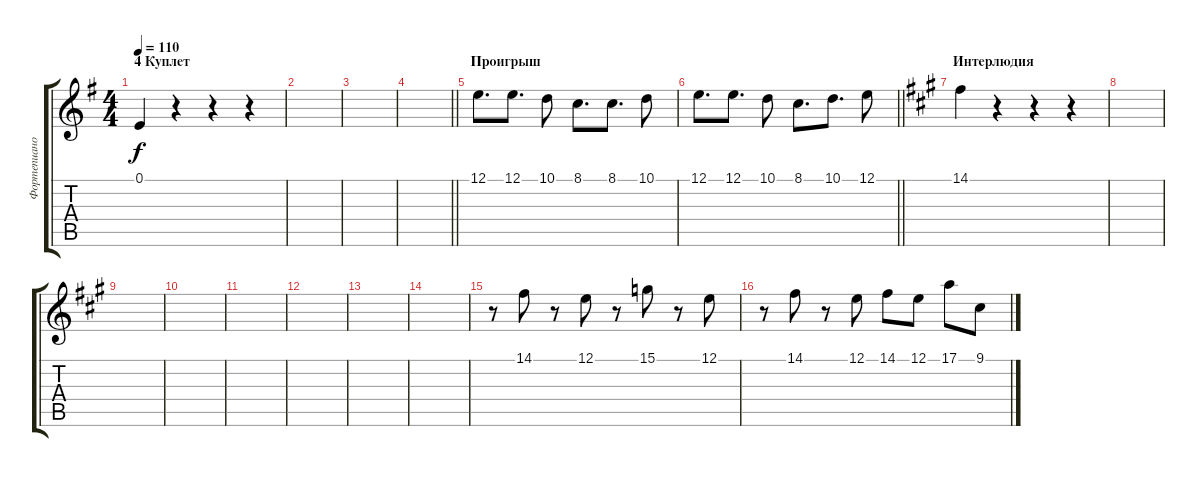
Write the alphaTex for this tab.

\track ("Фортепиано" "Фортепиано") {instrument electricgrandpiano}
\staff {score tabs}
\tuning (E4 B3 G3 D3 A2 E2) {hide}
\ts (4 4)
\section ("" "4 Куплет")
\tempo 110
\clef g2
\ks eminor
0.1.4{dy f} r.4 r.4 r.4 |
|
|
\barLineRight lightlight
|
\section ("" "Проигрыш")
12.1.8{d} 12.1.8{d} 10.1.8 8.1.8{d} 8.1.8{d} 10.1.8 |
\barLineRight lightlight
12.1.8{d} 12.1.8{d} 10.1.8 8.1.8{d} 10.1.8{d} 12.1.8 |
\section ("" "Интерлюдия")
\ks f#minor
14.1.4 r.4 r.4 r.4 |
|
|
|
|
|
|
|
r.8 14.1.8 r.8 12.1.8 r.8 15.1.8 r.8 12.1.8 |
r.8 14.1.8 r.8 12.1.8 14.1.8 12.1.8 17.1.8 9.1.8
